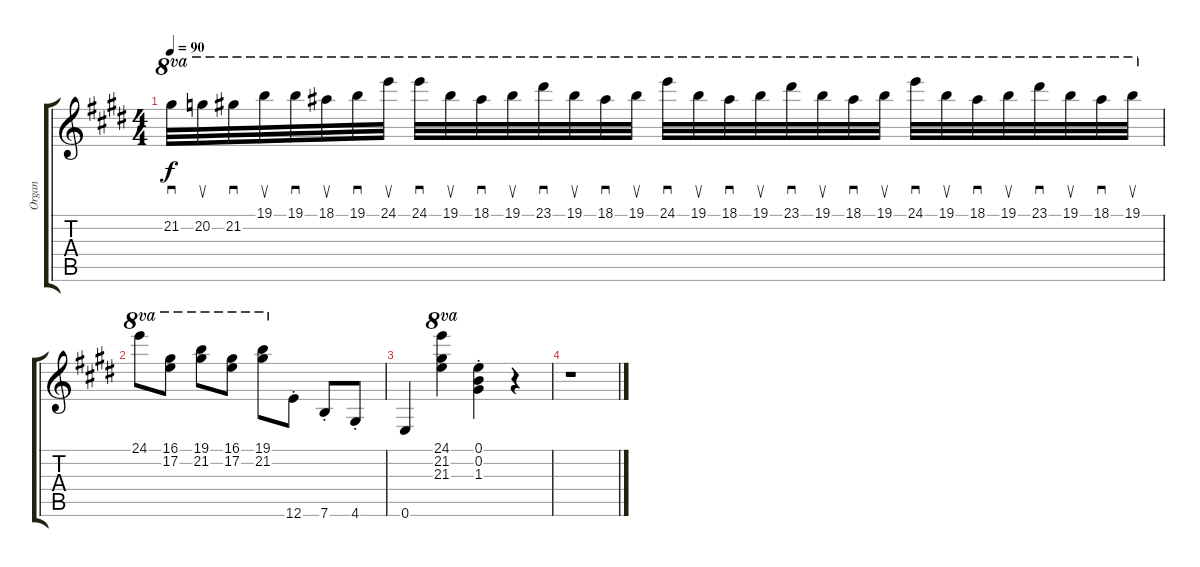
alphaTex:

\track ("Organ" "Organ") {instrument overdrivenguitar}
\staff {score tabs}
\tuning (E4 B3 G3 D3 A2 E2) {hide}
\ts (4 4)
\tempo 90
\clef g2
\ks e
21.2.32{sd ot 8va dy f} 20.2.32{su ot 8va} 21.2.32{sd ot 8va} 19.1.32{su ot 8va} 19.1.32{sd ot 8va} 18.1.32{su ot 8va} 19.1.32{sd ot 8va} 24.1.32{su ot 8va} 24.1.32{sd ot 8va} 19.1.32{su ot 8va} 18.1.32{sd ot 8va} 19.1.32{su ot 8va} 23.1.32{sd ot 8va} 19.1.32{su ot 8va} 18.1.32{sd ot 8va} 19.1.32{su ot 8va} 24.1.32{sd ot 8va} 19.1.32{su ot 8va} 18.1.32{sd ot 8va} 19.1.32{su ot 8va} 23.1.32{sd ot 8va} 19.1.32{su ot 8va} 18.1.32{sd ot 8va} 19.1.32{su ot 8va} 24.1.32{sd ot 8va} 19.1.32{su ot 8va} 18.1.32{sd ot 8va} 19.1.32{su ot 8va} 23.1.32{sd ot 8va} 19.1.32{su ot 8va} 18.1.32{sd ot 8va} 19.1.32{su ot 8va} |
24.1.8{ot 8va} (16.1 17.2).8{ot 8va} (19.1 21.2).8{ot 8va} (16.1 17.2).8{ot 8va} (19.1 21.2).8{ot 8va} 12.6{st}.8 7.6{st}.8 4.6{st}.8 |
\ks c#minor
0.6.4 (24.1 21.2 21.3).4{ot 8va} (0.1{st} 0.2{st} 1.3{st}).4 r.4 |
r.1
